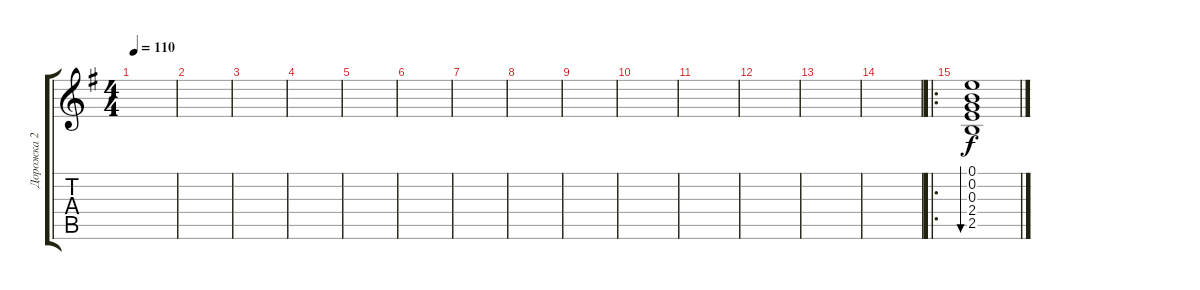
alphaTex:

\track ("Дорожка 2" "Дорожка 2") {instrument electricguitarmuted}
\staff {score tabs}
\tuning (E4 B3 G3 D3 A2 E2) {hide}
\ts (4 4)
\tempo 110
\clef g2
\ks eminor
|
|
|
|
|
|
|
|
|
|
|
|
|
|
\ro
(0.1 0.2 0.3 2.4 2.5).1{bu 240}
